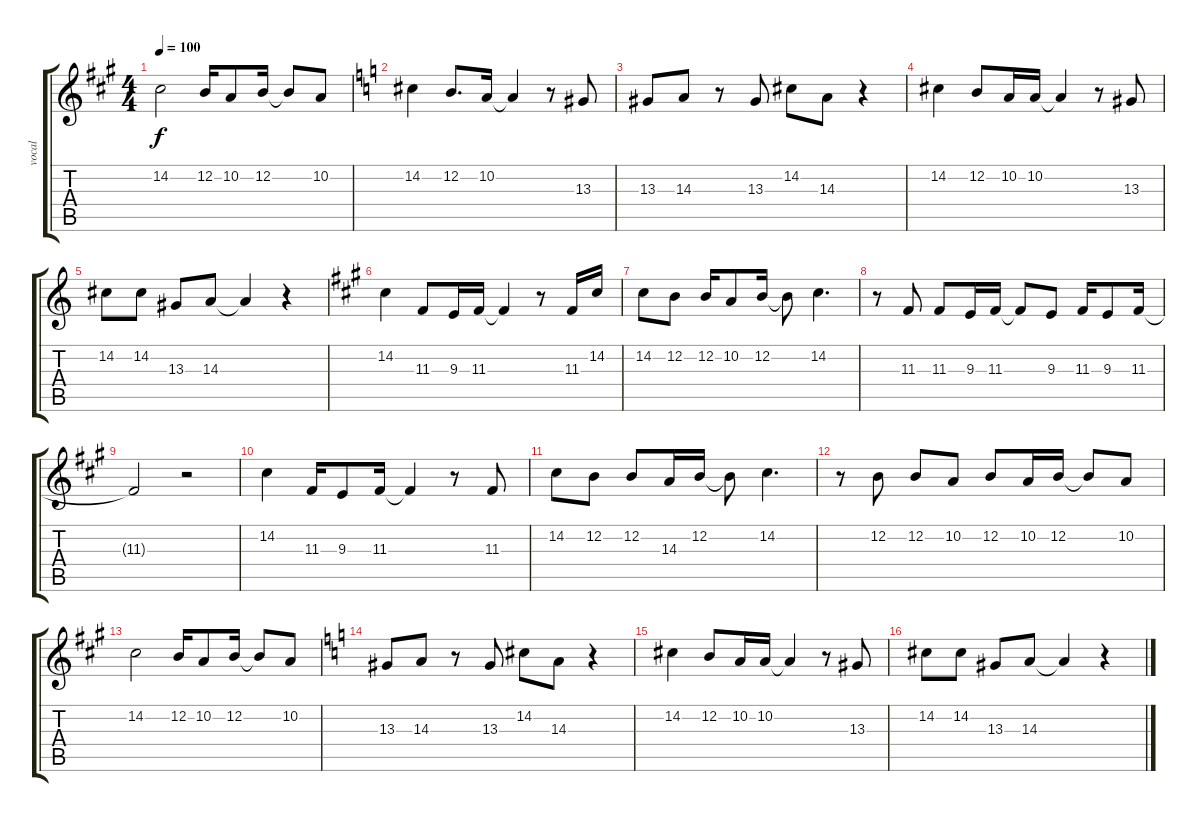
\track ("vocal" "vocal") {instrument synthstrings1}
\staff {score tabs}
\tuning (E4 B3 G3 D3 A2 E2) {hide}
\ts (4 4)
\tempo 100
\clef g2
\ks f#minor
14.2.2{dy f} 12.2.16 10.2.8 12.2.16 12.2{t}.8 10.2.8 |
\ks aminor
14.2.4 12.2.8{d} 10.2.16 10.2{t}.4 r.8 13.3.8 |
13.3.8 14.3.8 r.8 13.3.8 14.2.8 14.3.8 r.4 |
14.2.4 12.2.8 10.2.16 10.2.16 10.2{t}.4 r.8 13.3.8 |
14.2.8 14.2.8 13.3.8 14.3.8 14.3{t}.4 r.4 |
\ks f#minor
14.2.4 11.3.8 9.3.16 11.3.16 11.3{t}.4 r.8 11.3.16 14.2.16 |
14.2.8 12.2.8 12.2.16 10.2.8 12.2.16 12.2{t}.8 14.2.4{d} |
r.8 11.3.8 11.3.8 9.3.16 11.3.16 11.3{t}.8 9.3.8 11.3.16 9.3.8 11.3.16 |
11.3{t}.2 r.2 |
14.2.4 11.3.16 9.3.8 11.3.16 11.3{t}.4 r.8 11.3.8 |
14.2.8 12.2.8 12.2.8 14.3.16 12.2.16 12.2{t}.8 14.2.4{d} |
r.8 12.2.8 12.2.8 10.2.8 12.2.8 10.2.16 12.2.16 12.2{t}.8 10.2.8 |
14.2.2 12.2.16 10.2.8 12.2.16 12.2{t}.8 10.2.8 |
\ks aminor
13.3.8 14.3.8 r.8 13.3.8 14.2.8 14.3.8 r.4 |
14.2.4 12.2.8 10.2.16 10.2.16 10.2{t}.4 r.8 13.3.8 |
14.2.8 14.2.8 13.3.8 14.3.8 14.3{t}.4 r.4
